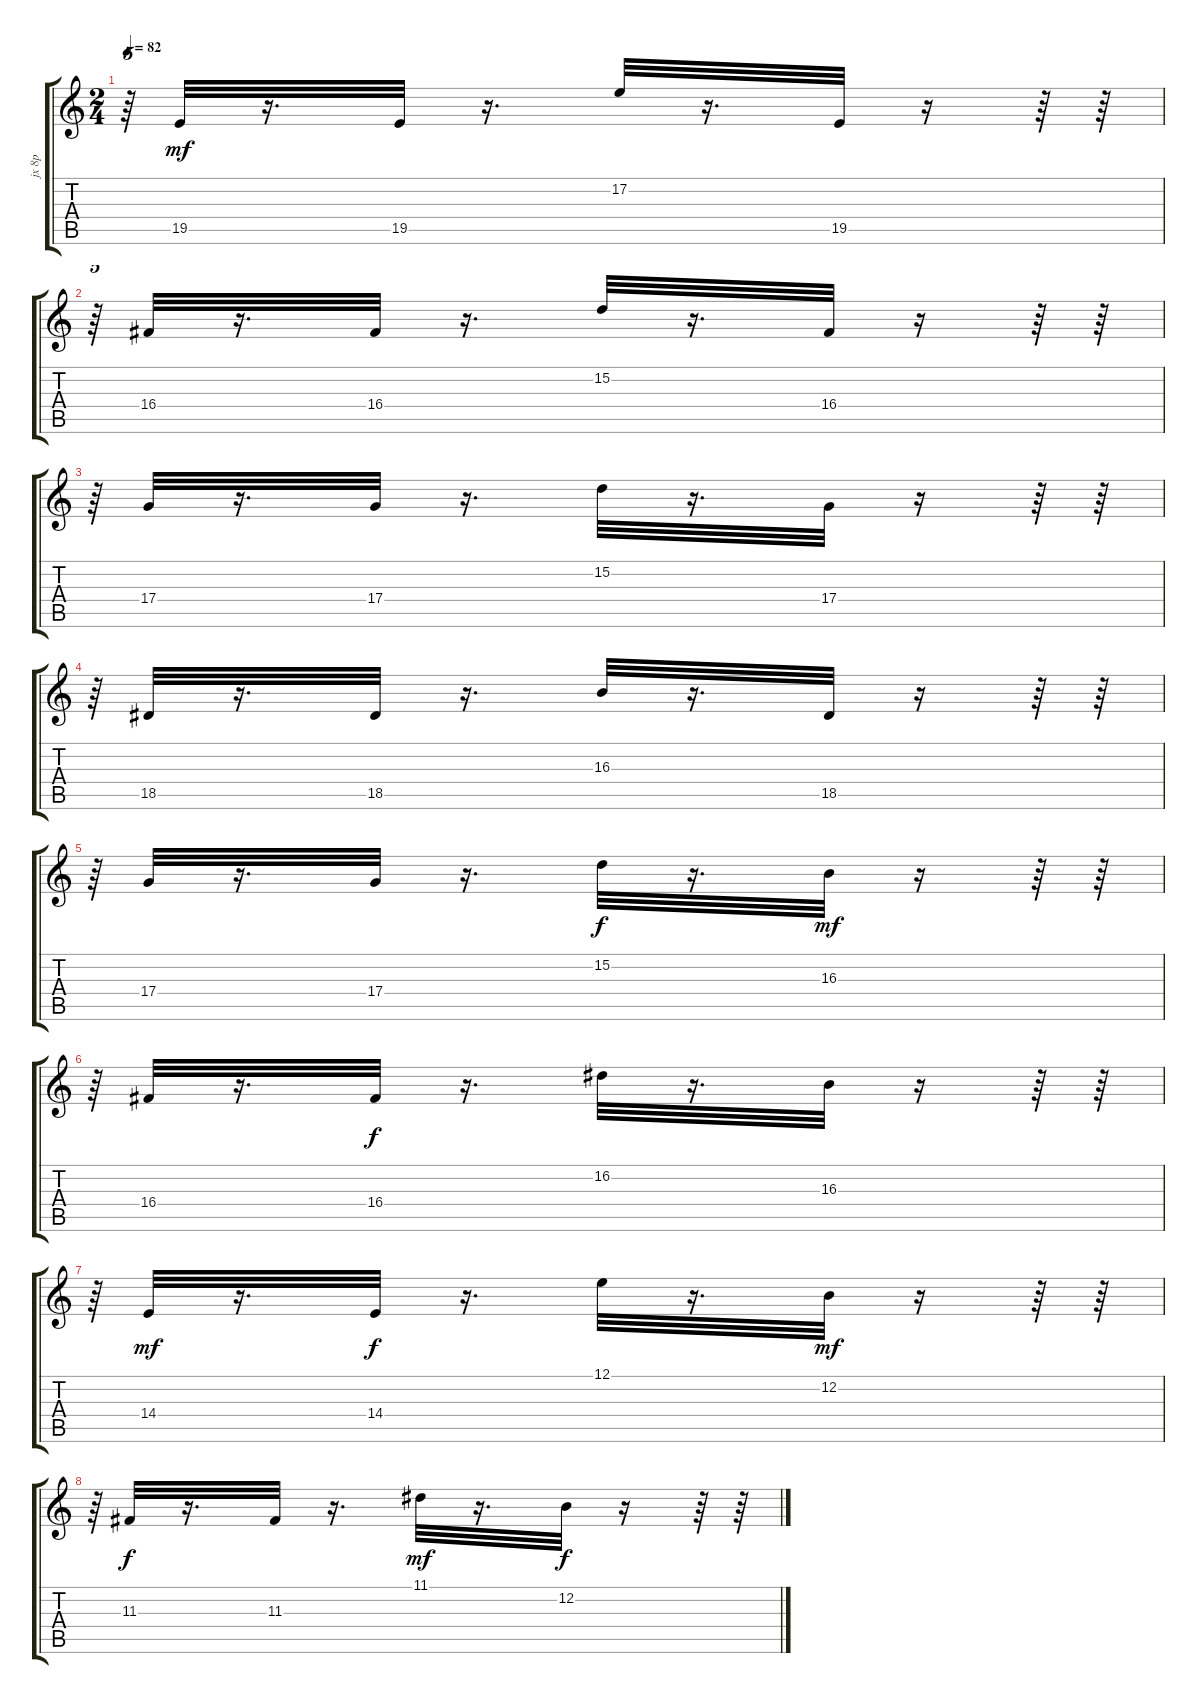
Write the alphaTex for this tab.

\track ("jx 8p" "jx 8p") {instrument fx7echoes}
\staff {score tabs}
\tuning (E4 B3 G3 D3 A2 E2) {hide}
\ts (2 4)
\tempo 82
\clef g2
\ks c
r.64{tu (5 4) dy mf} 19.5.32 r.16{d} 19.5.32 r.16{d} 17.2.32 r.16{d} 19.5.32 r.16 r.64 r.64 |
r.64{tu (5 4)} 16.4.32 r.16{d} 16.4.32 r.16{d} 15.2.32 r.16{d} 16.4.32 r.16 r.64 r.64 |
r.64{tu (5 4)} 17.4.32 r.16{d} 17.4.32 r.16{d} 15.2.32 r.16{d} 17.4.32 r.16 r.64 r.64 |
r.64{tu (5 4)} 18.5.32 r.16{d} 18.5.32 r.16{d} 16.3.32 r.16{d} 18.5.32 r.16 r.64 r.64 |
r.64{tu (5 4)} 17.4.32 r.16{d} 17.4.32 r.16{d} 15.2.32{dy f} r.16{d} 16.3.32{dy mf} r.16 r.64 r.64 |
r.64{tu (5 4)} 16.4.32 r.16{d} 16.4.32{dy f} r.16{d} 16.2.32 r.16{d} 16.3.32 r.16 r.64 r.64 |
r.64{tu (5 4)} 14.4.32{dy mf} r.16{d} 14.4.32{dy f} r.16{d} 12.1.32 r.16{d} 12.2.32{dy mf} r.16 r.64 r.64 |
r.64{tu (5 4)} 11.3.32{dy f} r.16{d} 11.3.32 r.16{d} 11.1.32{dy mf} r.16{d} 12.2.32{dy f} r.16 r.64 r.64
